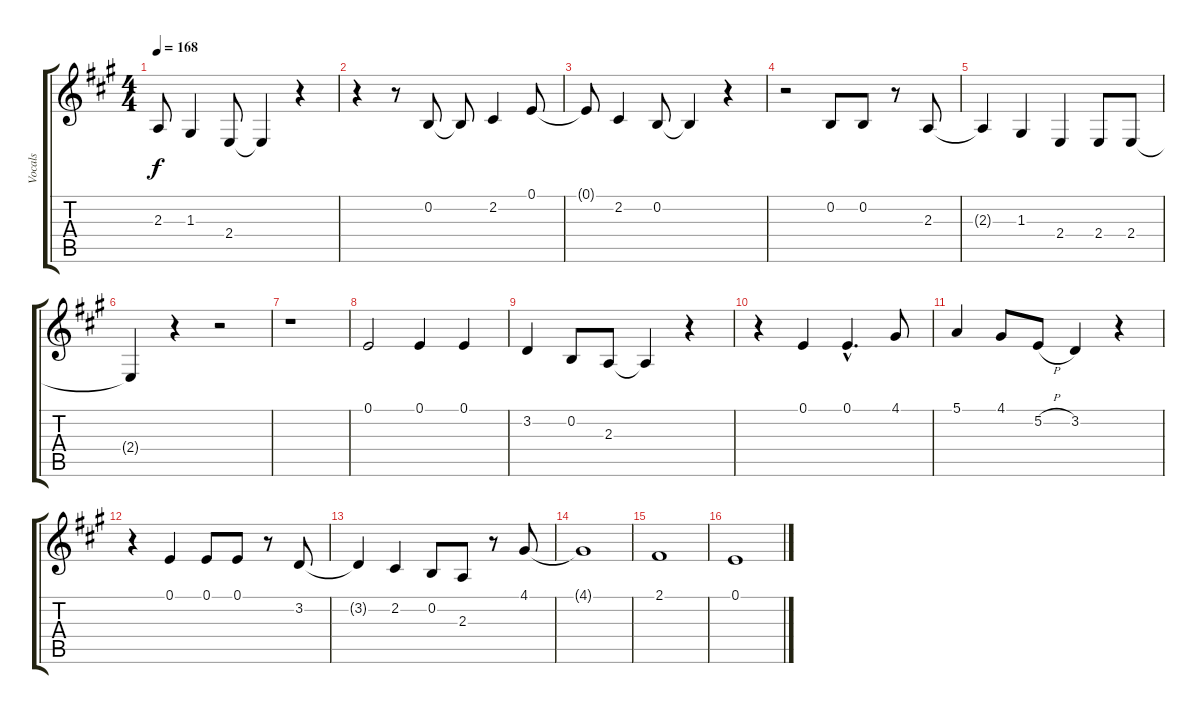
\track ("Vocals" "Vocals") {instrument brasssection}
\staff {score tabs}
\tuning (E4 B3 G3 D3 A2 E2) {hide}
\ts (4 4)
\tempo 168
\clef g2
\ks a
2.3.8{dy f} 1.3.4 2.4.8 2.4{t}.4 r.4 |
r.4 r.8 0.2.8 0.2{t}.8 2.2.4 0.1.8 |
0.1{t}.8 2.2.4 0.2.8 0.2{t}.4 r.4 |
r.2 0.2.8 0.2.8 r.8 2.3.8 |
2.3{t}.4 1.3.4 2.4.4 2.4.8 2.4.8 |
2.4{t}.4 r.4 r.2 |
r.1 |
0.1.2 0.1.4 0.1.4 |
3.2.4 0.2.8 2.3.8 2.3{t}.4 r.4 |
r.4 0.1.4 0.1{hac}.4{d} 4.1.8 |
5.1.4 4.1.8 5.2{h}.8 3.2.4 r.4 |
r.4 0.1.4 0.1.8 0.1.8 r.8 3.2.8 |
3.2{t}.4 2.2.4 0.2.8 2.3.8 r.8 4.1.8 |
4.1{t}.1 |
2.1.1 |
0.1.1
